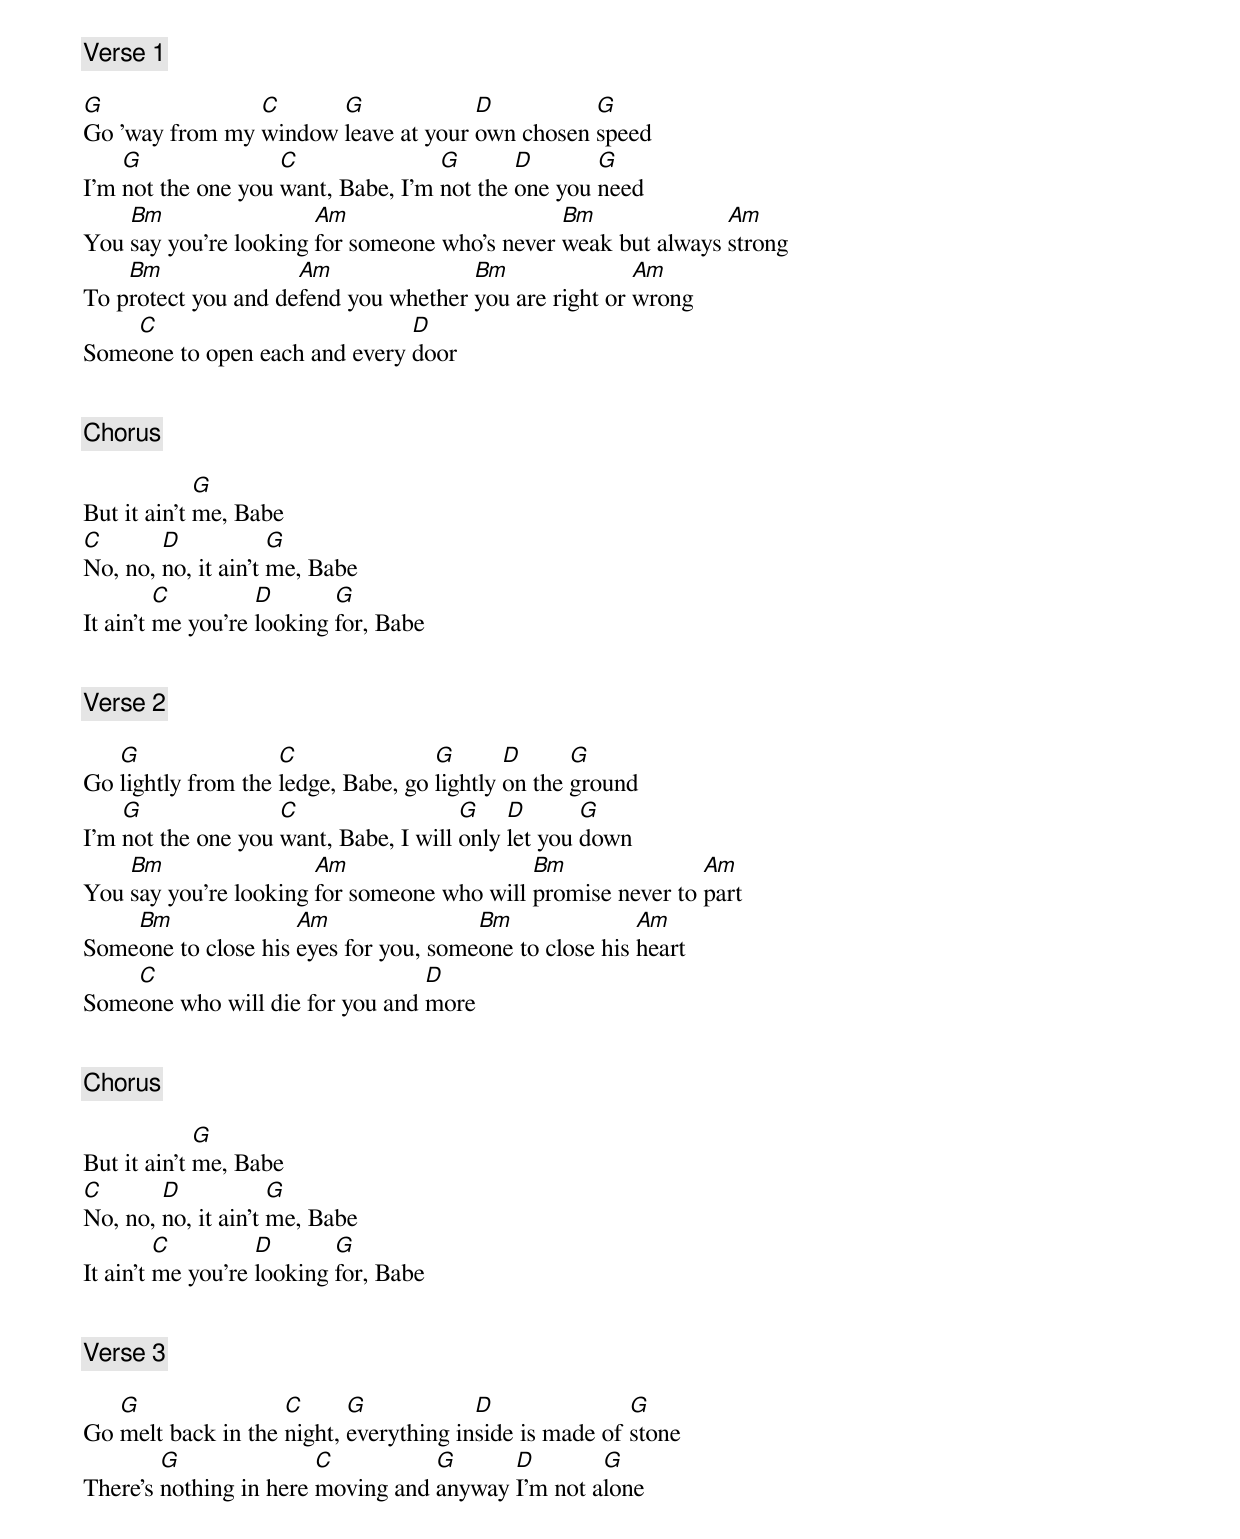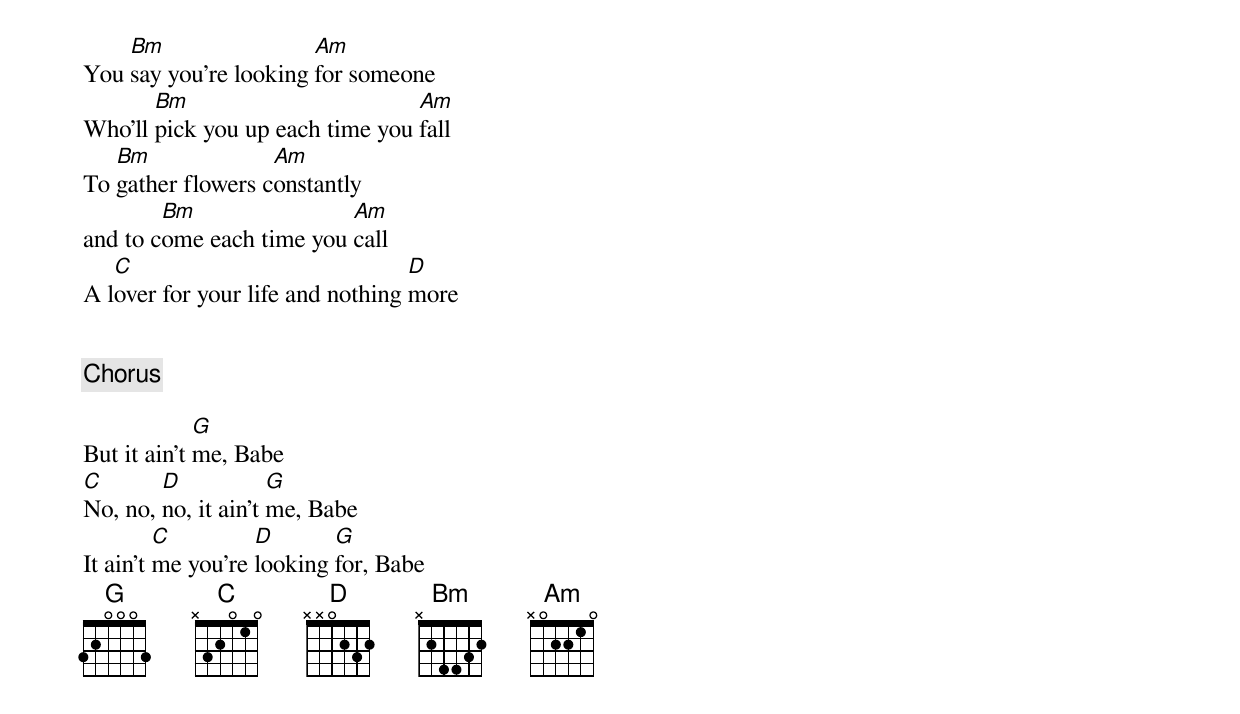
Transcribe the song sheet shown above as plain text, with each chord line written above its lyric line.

[Verse 1]

G               C      G             D          G
Go 'way from my window leave at your own chosen speed
    G               C               G       D       G
I'm not the one you want, Babe, I'm not the one you need
    Bm                 Am                      Bm              Am
You say you're looking for someone who's never weak but always strong
    Bm               Am               Bm               Am
To protect you and defend you whether you are right or wrong
    C                          D
Someone to open each and every door


[Chorus]

             G
But it ain't me, Babe
C       D            G
No, no, no, it ain't me, Babe
         C         D       G
It ain't me you're looking for, Babe


[Verse 2]

   G                C               G       D      G
Go lightly from the ledge, Babe, go lightly on the ground
    G               C                  G    D       G
I'm not the one you want, Babe, I will only let you down
    Bm                 Am                   Bm               Am
You say you're looking for someone who will promise never to part
    Bm               Am                Bm               Am
Someone to close his eyes for you, someone to close his heart
    C                            D
Someone who will die for you and more


[Chorus]

             G
But it ain't me, Babe
C       D            G
No, no, no, it ain't me, Babe
         C         D       G
It ain't me you're looking for, Babe


[Verse 3]

   G                C      G            D               G
Go melt back in the night, everything inside is made of stone
        G               C          G      D        G
There's nothing in here moving and anyway I'm not alone
    Bm                 Am
You say you're looking for someone
       Bm                        Am
Who'll pick you up each time you fall
   Bm              Am
To gather flowers constantly
        Bm                Am
and to come each time you call
   C                              D
A lover for your life and nothing more


[Chorus]

             G
But it ain't me, Babe
C       D            G
No, no, no, it ain't me, Babe
         C         D       G
It ain't me you're looking for, Babe
